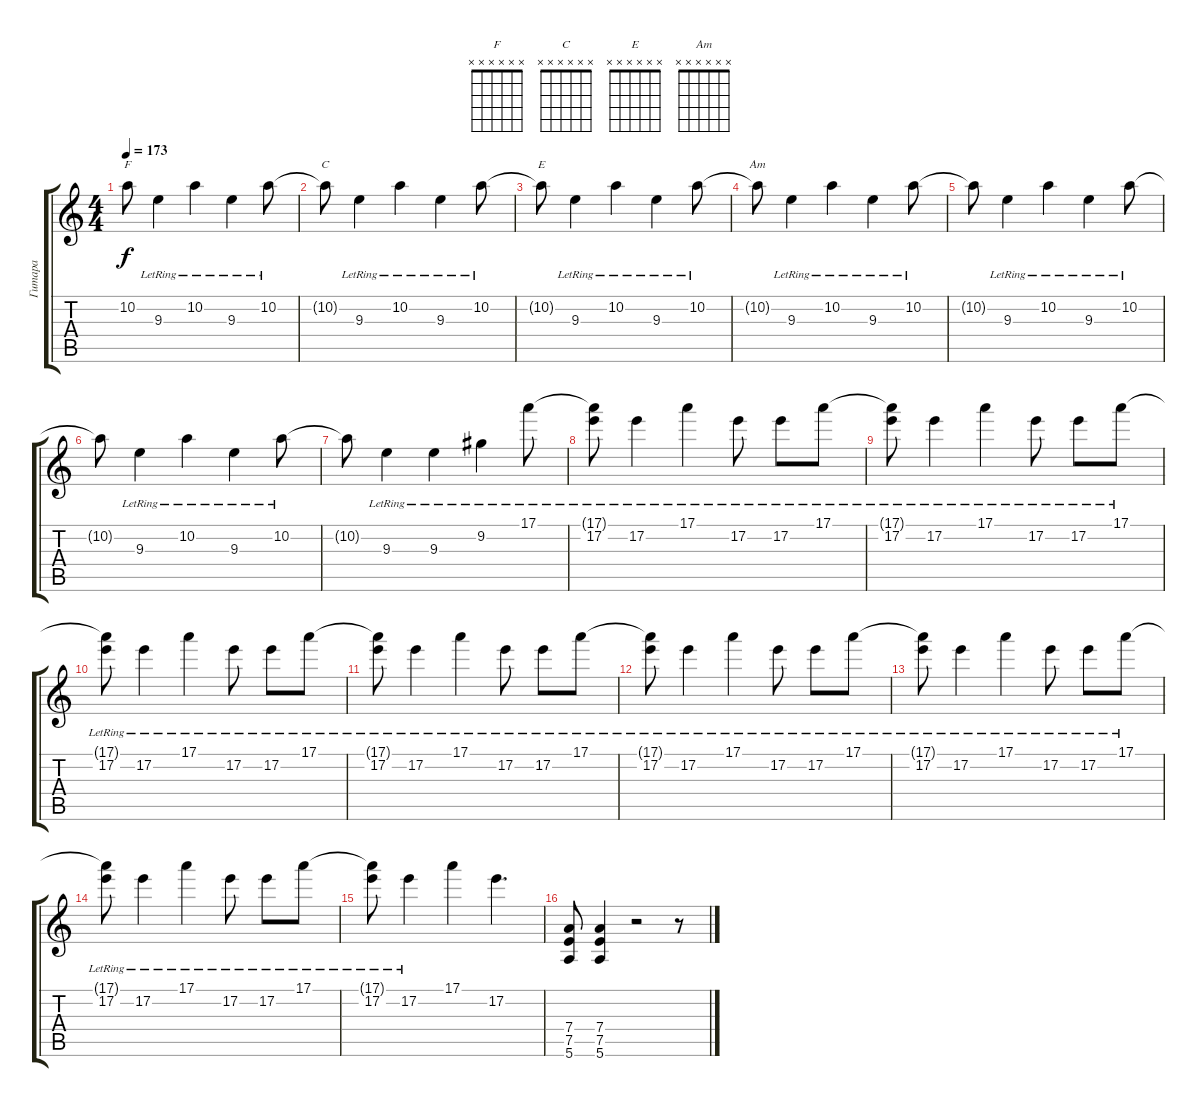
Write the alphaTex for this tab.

\track ("Гитара" "Гитара") {instrument acousticguitarsteel}
\staff {score tabs}
\tuning (E4 B3 G3 D3 A2 E2) {hide}
\chord ("F" x x x x x x)
\chord ("C" x x x x x x)
\chord ("E" x x x x x x)
\chord ("Am" x x x x x x)
\ts (4 4)
\tempo 173
\clef g2
\ks c
10.2{t}.8{ch "F" dy f} 9.3{lr}.4 10.2{lr}.4 9.3{lr}.4 10.2{lr}.8 |
10.2{t}.8{ch "C"} 9.3{lr}.4 10.2{lr}.4 9.3{lr}.4 10.2{lr}.8 |
10.2{t}.8{ch "E"} 9.3{lr}.4 10.2{lr}.4 9.3{lr}.4 10.2{lr}.8 |
10.2{t}.8{ch "Am"} 9.3{lr}.4 10.2{lr}.4 9.3{lr}.4 10.2{lr}.8 |
10.2{t}.8 9.3{lr}.4 10.2{lr}.4 9.3{lr}.4 10.2{lr}.8 |
10.2{t}.8 9.3{lr}.4 10.2{lr}.4 9.3{lr}.4 10.2{lr}.8 |
10.2{t}.8 9.3{lr}.4 9.3{lr}.4 9.2{lr}.4 17.1{lr}.8 |
(17.1{t} 17.2{lr}).8 17.2{lr}.4 17.1{lr}.4 17.2{lr}.8 17.2{lr}.8 17.1{lr}.8 |
(17.1{t} 17.2{lr}).8 17.2{lr}.4 17.1{lr}.4 17.2{lr}.8 17.2{lr}.8 17.1{lr}.8 |
(17.1{t} 17.2{lr}).8 17.2{lr}.4 17.1{lr}.4 17.2{lr}.8 17.2{lr}.8 17.1{lr}.8 |
(17.1{t} 17.2{lr}).8 17.2{lr}.4 17.1{lr}.4 17.2{lr}.8 17.2{lr}.8 17.1{lr}.8 |
(17.1{t} 17.2{lr}).8 17.2{lr}.4 17.1{lr}.4 17.2{lr}.8 17.2{lr}.8 17.1{lr}.8 |
(17.1{t} 17.2{lr}).8 17.2{lr}.4 17.1{lr}.4 17.2{lr}.8 17.2{lr}.8 17.1{lr}.8 |
(17.1{t} 17.2{lr}).8 17.2{lr}.4 17.1{lr}.4 17.2{lr}.8 17.2{lr}.8 17.1{lr}.8 |
(17.1{t} 17.2{lr}).8 17.2{lr}.4 17.1.4 17.2.4{d} |
(7.4 7.5 5.6).8{volume 13} (7.4 7.5 5.6).4 r.2 r.8
